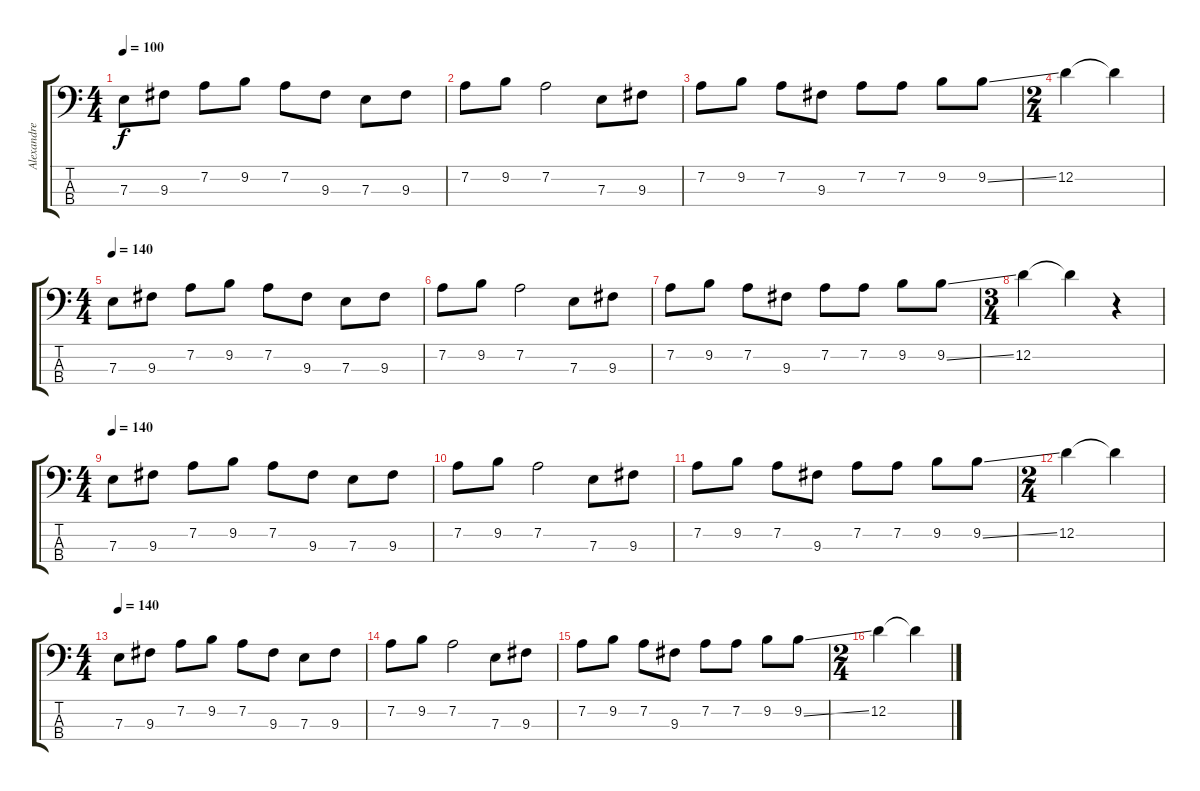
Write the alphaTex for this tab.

\track ("Alexandre " "Alexandre ") {instrument electricbassfinger}
\staff {score tabs}
\tuning (G2 D2 A1 E1) {hide}
\ts (4 4)
\tempo 140
\tempo 100
\clef f4
\ks c
7.3.8{dy f} 9.3.8 7.2.8 9.2.8 7.2.8 9.3.8 7.3.8 9.3.8 |
7.2.8 9.2.8 7.2.2 7.3.8 9.3.8 |
7.2.8 9.2.8 7.2.8 9.3.8 7.2.8 7.2.8 9.2.8 9.2{ss}.8 |
\ts (2 4)
12.2.4 12.2{t}.4 |
\ts (4 4)
\tempo 140
7.3.8 9.3.8 7.2.8 9.2.8 7.2.8 9.3.8 7.3.8 9.3.8 |
7.2.8 9.2.8 7.2.2 7.3.8 9.3.8 |
7.2.8 9.2.8 7.2.8 9.3.8 7.2.8 7.2.8 9.2.8 9.2{ss}.8 |
\ts (3 4)
12.2.4 12.2{t}.4 r.4 |
\ts (4 4)
\tempo 140
7.3.8 9.3.8 7.2.8 9.2.8 7.2.8 9.3.8 7.3.8 9.3.8 |
7.2.8 9.2.8 7.2.2 7.3.8 9.3.8 |
7.2.8 9.2.8 7.2.8 9.3.8 7.2.8 7.2.8 9.2.8 9.2{ss}.8 |
\ts (2 4)
12.2.4 12.2{t}.4 |
\ts (4 4)
\tempo 140
7.3.8 9.3.8 7.2.8 9.2.8 7.2.8 9.3.8 7.3.8 9.3.8 |
7.2.8 9.2.8 7.2.2 7.3.8 9.3.8 |
7.2.8 9.2.8 7.2.8 9.3.8 7.2.8 7.2.8 9.2.8 9.2{ss}.8 |
\ts (2 4)
12.2.4 12.2{t}.4
